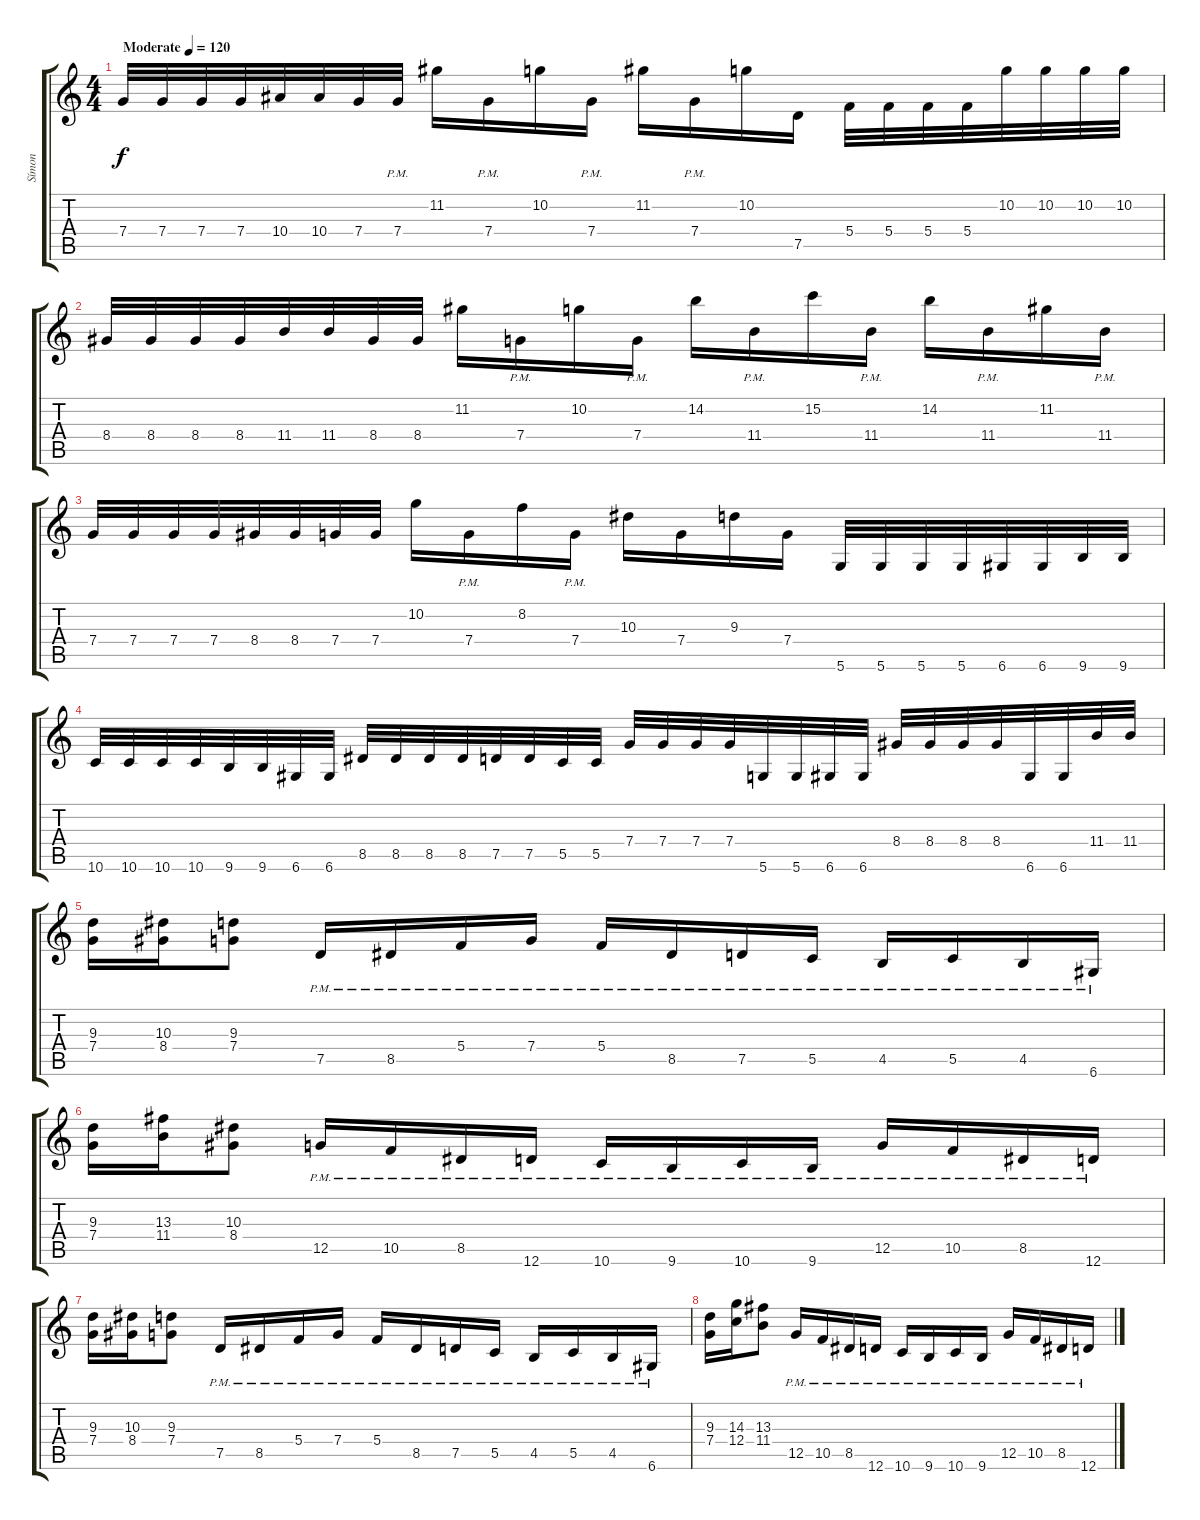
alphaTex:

\track ("Símon " "Símon ") {instrument distortionguitar}
\staff {score tabs}
\tuning (D4 A3 F3 C3 G2 D2) {hide}
\ts (4 4)
\tempo (120 "Moderate")
\tempo 115
\tempo (120 "Moderate")
\clef g2
\ks c
7.4.32{dy f instrument distortionguitar} 7.4.32 7.4.32 7.4.32 10.4.32 10.4.32 7.4.32 7.4{pm}.32 11.2.16 7.4{pm}.16 10.2.16 7.4{pm}.16 11.2.16 7.4{pm}.16 10.2.16 7.5.16 5.4.32 5.4.32 5.4.32 5.4.32 10.2.32 10.2.32 10.2.32 10.2.32 |
8.4.32 8.4.32 8.4.32 8.4.32 11.4.32 11.4.32 8.4.32 8.4.32 11.2.16 7.4{pm}.16 10.2.16 7.4{pm}.16 14.2.16 11.4{pm}.16 15.2.16 11.4{pm}.16 14.2.16 11.4{pm}.16 11.2.16 11.4{pm}.16 |
7.4.32 7.4.32 7.4.32 7.4.32 8.4.32 8.4.32 7.4.32 7.4.32 10.2.16 7.4{pm}.16 8.2.16 7.4{pm}.16 10.3.16 7.4.16 9.3.16 7.4.16 5.6.32 5.6.32 5.6.32 5.6.32 6.6.32 6.6.32 9.6.32 9.6.32 |
10.6.32 10.6.32 10.6.32 10.6.32 9.6.32 9.6.32 6.6.32 6.6.32 8.5.32 8.5.32 8.5.32 8.5.32 7.5.32 7.5.32 5.5.32 5.5.32 7.4.32 7.4.32 7.4.32 7.4.32 5.6.32 5.6.32 6.6.32 6.6.32 8.4.32 8.4.32 8.4.32 8.4.32 6.6.32 6.6.32 11.4.32 11.4.32 |
(9.3 7.4).16 (10.3 8.4).16 (9.3 7.4).8 7.5{pm}.16 8.5{pm}.16 5.4{pm}.16 7.4{pm}.16 5.4{pm}.16 8.5{pm}.16 7.5{pm}.16 5.5{pm}.16 4.5{pm}.16 5.5{pm}.16 4.5{pm}.16 6.6{pm}.16 |
(9.3 7.4).16 (13.3 11.4).16 (10.3 8.4).8 12.5{pm}.16 10.5{pm}.16 8.5{pm}.16 12.6{pm}.16 10.6{pm}.16 9.6{pm}.16 10.6{pm}.16 9.6{pm}.16 12.5{pm}.16 10.5{pm}.16 8.5{pm}.16 12.6{pm}.16 |
(9.3 7.4).16 (10.3 8.4).16 (9.3 7.4).8 7.5{pm}.16 8.5{pm}.16 5.4{pm}.16 7.4{pm}.16 5.4{pm}.16 8.5{pm}.16 7.5{pm}.16 5.5{pm}.16 4.5{pm}.16 5.5{pm}.16 4.5{pm}.16 6.6{pm}.16 |
(9.3 7.4).16 (14.3 12.4).16 (13.3 11.4).8 12.5{pm}.16 10.5{pm}.16 8.5{pm}.16 12.6{pm}.16 10.6{pm}.16 9.6{pm}.16 10.6{pm}.16 9.6{pm}.16 12.5{pm}.16 10.5{pm}.16 8.5{pm}.16 12.6{pm}.16
